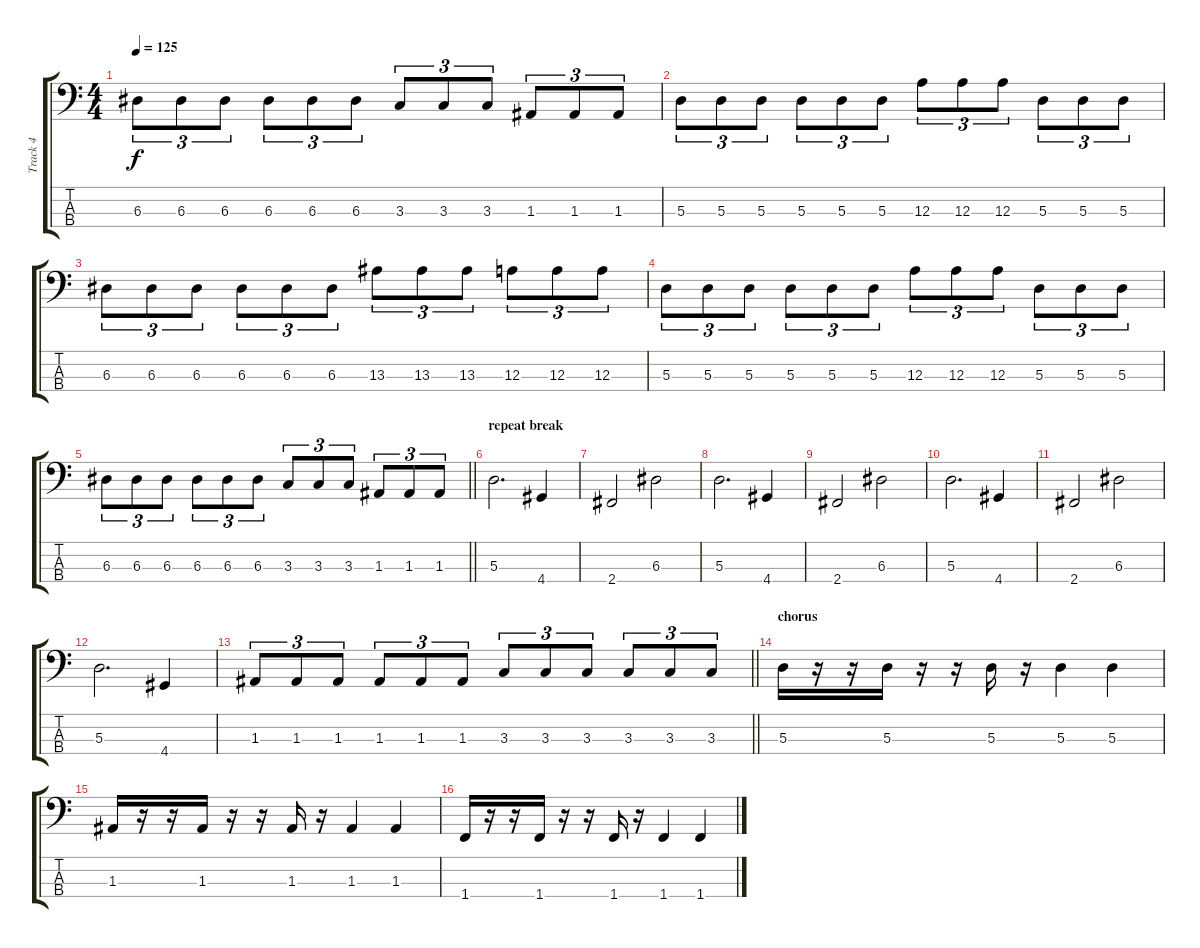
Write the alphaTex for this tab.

\track ("Track 4" "Track 4") {instrument electricbassfinger}
\staff {score tabs}
\tuning (G2 D2 A1 E1) {hide}
\ts (4 4)
\tempo 125
\clef f4
\ks c
6.3.8{tu (3 2) dy f} 6.3.8{tu (3 2)} 6.3.8{tu (3 2)} 6.3.8{tu (3 2)} 6.3.8{tu (3 2)} 6.3.8{tu (3 2)} 3.3.8{tu (3 2)} 3.3.8{tu (3 2)} 3.3.8{tu (3 2)} 1.3.8{tu (3 2)} 1.3.8{tu (3 2)} 1.3.8{tu (3 2)} |
5.3.8{tu (3 2)} 5.3.8{tu (3 2)} 5.3.8{tu (3 2)} 5.3.8{tu (3 2)} 5.3.8{tu (3 2)} 5.3.8{tu (3 2)} 12.3.8{tu (3 2)} 12.3.8{tu (3 2)} 12.3.8{tu (3 2)} 5.3.8{tu (3 2)} 5.3.8{tu (3 2)} 5.3.8{tu (3 2)} |
6.3.8{tu (3 2)} 6.3.8{tu (3 2)} 6.3.8{tu (3 2)} 6.3.8{tu (3 2)} 6.3.8{tu (3 2)} 6.3.8{tu (3 2)} 13.3.8{tu (3 2)} 13.3.8{tu (3 2)} 13.3.8{tu (3 2)} 12.3.8{tu (3 2)} 12.3.8{tu (3 2)} 12.3.8{tu (3 2)} |
5.3.8{tu (3 2)} 5.3.8{tu (3 2)} 5.3.8{tu (3 2)} 5.3.8{tu (3 2)} 5.3.8{tu (3 2)} 5.3.8{tu (3 2)} 12.3.8{tu (3 2)} 12.3.8{tu (3 2)} 12.3.8{tu (3 2)} 5.3.8{tu (3 2)} 5.3.8{tu (3 2)} 5.3.8{tu (3 2)} |
\barLineRight lightlight
6.3.8{tu (3 2)} 6.3.8{tu (3 2)} 6.3.8{tu (3 2)} 6.3.8{tu (3 2)} 6.3.8{tu (3 2)} 6.3.8{tu (3 2)} 3.3.8{tu (3 2)} 3.3.8{tu (3 2)} 3.3.8{tu (3 2)} 1.3.8{tu (3 2)} 1.3.8{tu (3 2)} 1.3.8{tu (3 2)} |
\section ("" "repeat break")
5.3.2{d} 4.4.4 |
2.4.2 6.3.2 |
5.3.2{d} 4.4.4 |
2.4.2 6.3.2 |
5.3.2{d} 4.4.4 |
2.4.2 6.3.2 |
5.3.2{d} 4.4.4 |
\barLineRight lightlight
1.3.8{tu (3 2)} 1.3.8{tu (3 2)} 1.3.8{tu (3 2)} 1.3.8{tu (3 2)} 1.3.8{tu (3 2)} 1.3.8{tu (3 2)} 3.3.8{tu (3 2)} 3.3.8{tu (3 2)} 3.3.8{tu (3 2)} 3.3.8{tu (3 2)} 3.3.8{tu (3 2)} 3.3.8{tu (3 2)} |
\section ("" "chorus")
5.3.16 r.16 r.16 5.3.16 r.16 r.16 5.3.16 r.16 5.3.4 5.3.4 |
1.3.16 r.16 r.16 1.3.16 r.16 r.16 1.3.16 r.16 1.3.4 1.3.4 |
1.4.16 r.16 r.16 1.4.16 r.16 r.16 1.4.16 r.16 1.4.4 1.4.4
